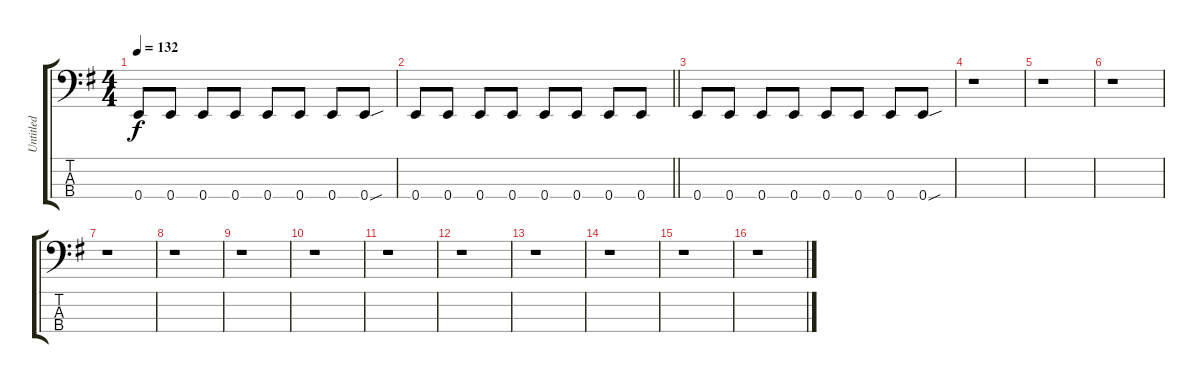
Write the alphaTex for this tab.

\track ("Untitled" "Untitled") {instrument electricbassfinger}
\staff {score tabs}
\tuning (G2 D2 A1 E1) {hide}
\ts (4 4)
\tempo 132
\clef f4
\ks g
0.4.8{dy f} 0.4.8 0.4.8 0.4.8 0.4.8 0.4.8 0.4.8 0.4{sou}.8 |
\barLineRight lightlight
0.4.8 0.4.8 0.4.8 0.4.8 0.4.8 0.4.8 0.4.8 0.4.8 |
0.4.8 0.4.8 0.4.8 0.4.8 0.4.8 0.4.8 0.4.8 0.4{sou}.8 |
r.1 |
r.1 |
r.1 |
r.1 |
r.1 |
r.1 |
r.1 |
r.1 |
r.1 |
r.1 |
r.1 |
r.1 |
r.1
